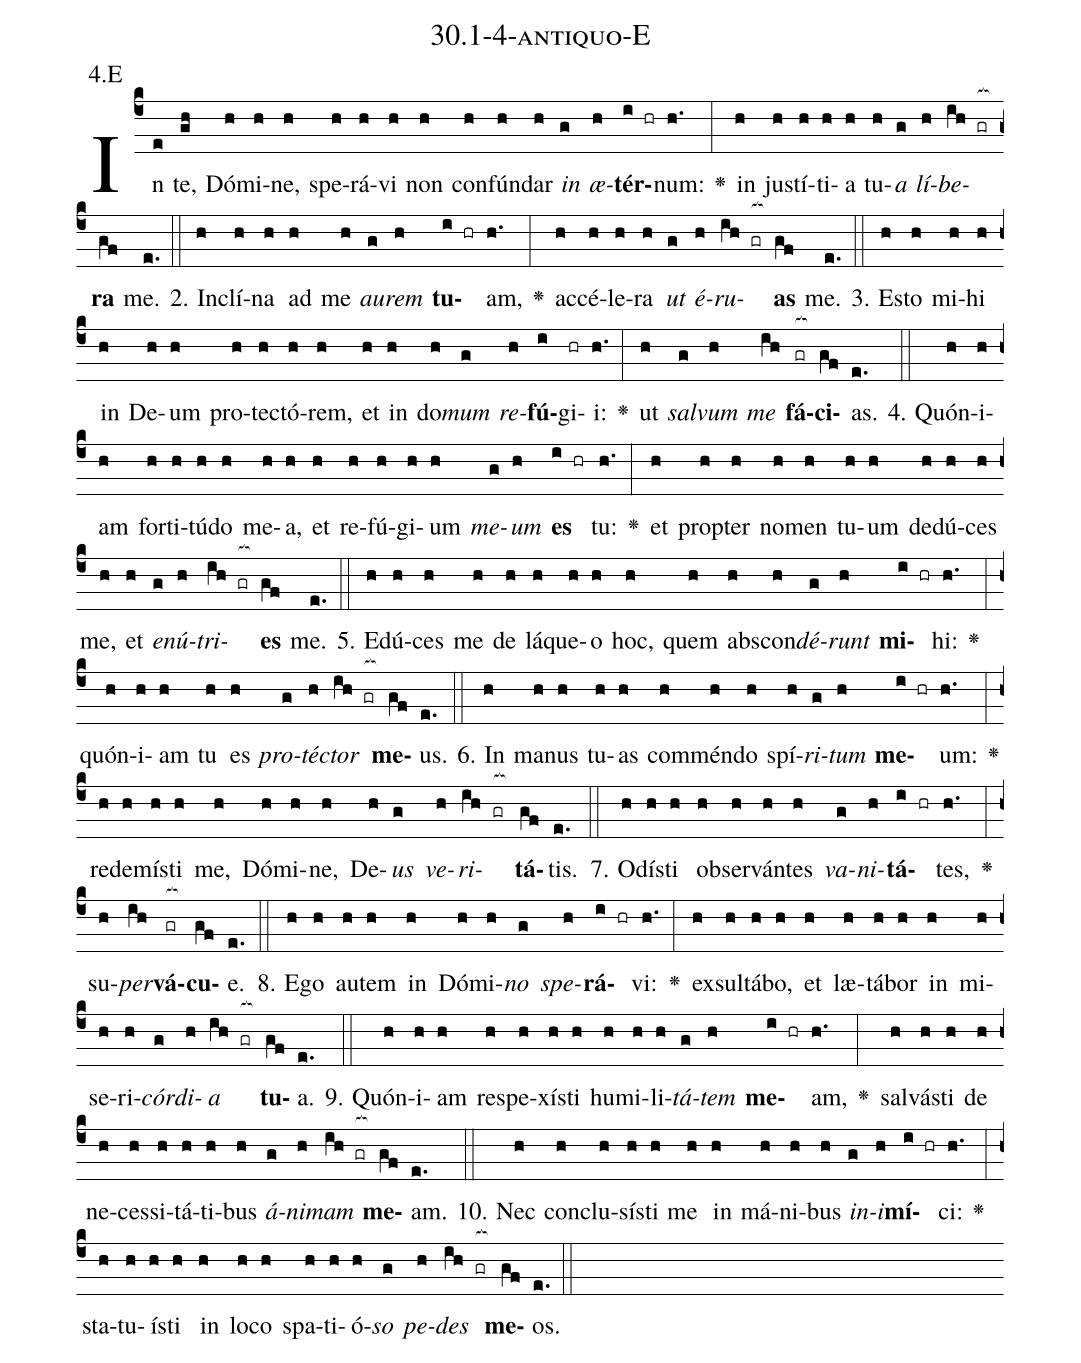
name: 30.1-4-antiquo-E;
annotation: 4.E;
%%
(c4)In(e) te,(gh) Dó(h)mi(h)ne,(h) spe(h)rá(h)vi(h) non(h) con(h)fún(h)dar(h) <i>in</i>(g) <i>æ</i>(h)<b>tér</b>(i hr)num:(h.) <v>\greheightstar</v>(:) in(h) jus(h)tí(h)ti(h)a(h) tu(h)<i>a</i>(g) <i>lí</i>(h)<i>be</i>(ih gr[ocb:1{])<b>ra</b>(gf[ocb:0}]) me.(e.) (::)
2. In(h)clí(h)na(h) ad(h) me(h) <i>au</i>(g)<i>rem</i>(h) <b>tu</b>(i hr)am,(h.) <v>\greheightstar</v>(:) ac(h)cé(h)le(h)ra(h) <i>ut</i>(g) <i>é</i>(h)<i>ru</i>(ih gr[ocb:1{])<b>as</b>(gf[ocb:0}]) me.(e.) (::)
3. Es(h)to(h) mi(h)hi(h) in(h) De(h)um(h) pro(h)tec(h)tó(h)rem,(h) et(h) in(h) do(h)<i>mum</i>(g) <i>re</i>(h)<b>fú</b>(i)gi(hr)i:(h.) <v>\greheightstar</v>(:) ut(h) <i>sal</i>(g)<i>vum</i>(h) <i>me</i>(ih) <b>fá</b>(gr[ocb:1{])<b>ci</b>(gf[ocb:0}])as.(e.) (::)
4. Quón(h)i(h)am(h) for(h)ti(h)tú(h)do(h) me(h)a,(h) et(h) re(h)fú(h)gi(h)um(h) <i>me</i>(g)<i>um</i>(h) <b>es</b>(i hr) tu:(h.) <v>\greheightstar</v>(:) et(h) prop(h)ter(h) no(h)men(h) tu(h)um(h) de(h)dú(h)ces(h) me,(h) et(h) <i>e</i>(g)<i>nú</i>(h)<i>tri</i>(ih gr[ocb:1{])<b>es</b>(gf[ocb:0}]) me.(e.) (::)
5. E(h)dú(h)ces(h) me(h) de(h) lá(h)que(h)o(h) hoc,(h) quem(h) abs(h)con(h)<i>dé</i>(g)<i>runt</i>(h) <b>mi</b>(i hr)hi:(h.) <v>\greheightstar</v>(:) quón(h)i(h)am(h) tu(h) es(h) <i>pro</i>(g)<i>téc</i>(h)<i>tor</i>(ih gr[ocb:1{]) <b>me</b>(gf[ocb:0}])us.(e.) (::)
6. In(h) ma(h)nus(h) tu(h)as(h) com(h)mén(h)do(h) spí(h)<i>ri</i>(g)<i>tum</i>(h) <b>me</b>(i hr)um:(h.) <v>\greheightstar</v>(:) red(h)e(h)mís(h)ti(h) me,(h) Dó(h)mi(h)ne,(h) De(h)<i>us</i>(g) <i>ve</i>(h)<i>ri</i>(ih gr[ocb:1{])<b>tá</b>(gf[ocb:0}])tis.(e.) (::)
7. O(h)dís(h)ti(h) ob(h)ser(h)ván(h)tes(h) <i>va</i>(g)<i>ni</i>(h)<b>tá</b>(i hr)tes,(h.) <v>\greheightstar</v>(:) su(h)<i>per</i>(ih)<b>vá</b>(gr[ocb:1{])<b>cu</b>(gf[ocb:0}])e.(e.) (::)
8. E(h)go(h) au(h)tem(h) in(h) Dó(h)mi(h)<i>no</i>(g) <i>spe</i>(h)<b>rá</b>(i hr)vi:(h.) <v>\greheightstar</v>(:) ex(h)sul(h)tá(h)bo,(h) et(h) læ(h)tá(h)bor(h) in(h) mi(h)se(h)ri(h)<i>cór</i>(g)<i>di</i>(h)<i>a</i>(ih gr[ocb:1{]) <b>tu</b>(gf[ocb:0}])a.(e.) (::)
9. Quón(h)i(h)am(h) re(h)spe(h)xís(h)ti(h) hu(h)mi(h)li(h)<i>tá</i>(g)<i>tem</i>(h) <b>me</b>(i hr)am,(h.) <v>\greheightstar</v>(:) sal(h)vás(h)ti(h) de(h) ne(h)ces(h)si(h)tá(h)ti(h)bus(h) <i>á</i>(g)<i>ni</i>(h)<i>mam</i>(ih gr[ocb:1{]) <b>me</b>(gf[ocb:0}])am.(e.) (::)
10. Nec(h) con(h)clu(h)sís(h)ti(h) me(h) in(h) má(h)ni(h)bus(h) <i>in</i>(g)<i>i</i>(h)<b>mí</b>(i hr)ci:(h.) <v>\greheightstar</v>(:) sta(h)tu(h)ís(h)ti(h) in(h) lo(h)co(h) spa(h)ti(h)ó(h)<i>so</i>(g) <i>pe</i>(h)<i>des</i>(ih gr[ocb:1{]) <b>me</b>(gf[ocb:0}])os.(e.) (::)
